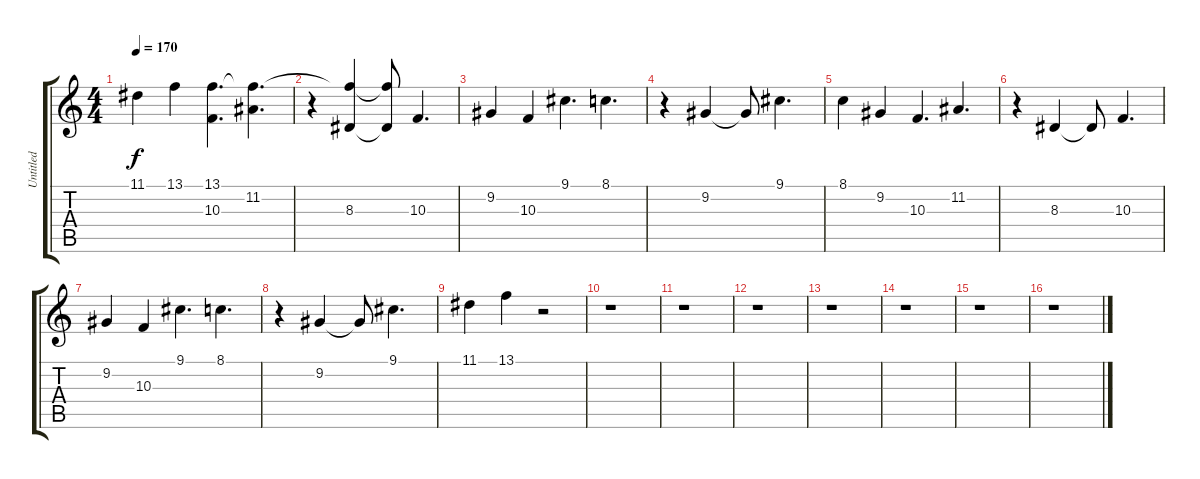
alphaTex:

\track ("Untitled" "Untitled") {instrument stringensemble1}
\staff {score tabs}
\tuning (E4 B3 G3 D3 A2 D2) {hide}
\ts (4 4)
\tempo 170
\clef g2
\ks c
11.1.4{dy f} 13.1.4 (13.1 10.3).4{d} (13.1{t} 11.2).4{d} |
r.4 (13.1{t} 8.3).4 (13.1{t} 8.3{t}).8 10.3.4{d} |
9.2.4 10.3.4 9.1.4{d} 8.1.4{d} |
r.4 9.2.4 9.2{t}.8 9.1.4{d} |
8.1.4 9.2.4 10.3.4{d} 11.2.4{d} |
r.4 8.3.4 8.3{t}.8 10.3.4{d} |
9.2.4 10.3.4 9.1.4{d} 8.1.4{d} |
r.4 9.2.4 9.2{t}.8 9.1.4{d} |
11.1.4 13.1.4 r.2 |
r.1 |
r.1 |
r.1 |
r.1 |
r.1 |
r.1 |
r.1
